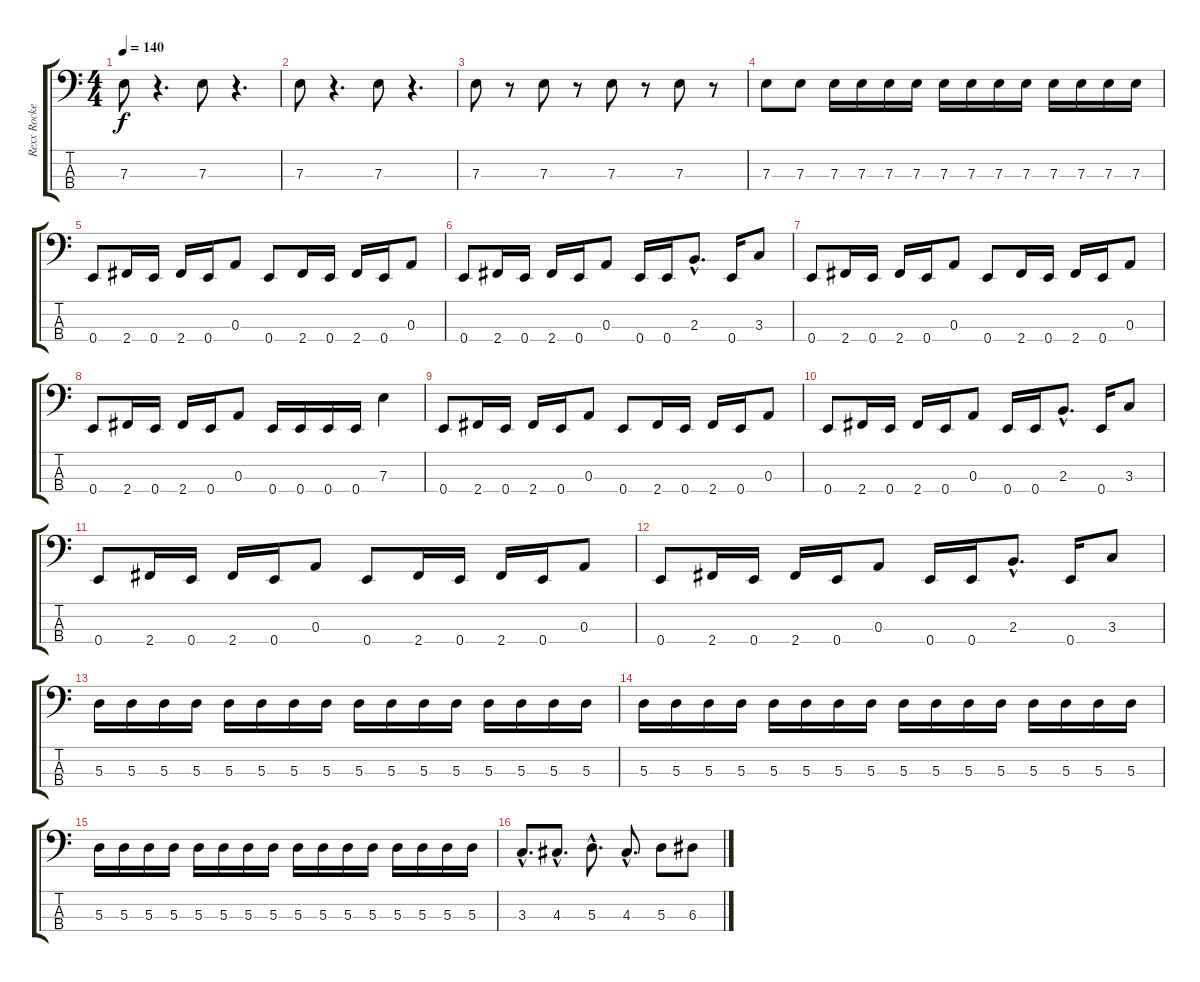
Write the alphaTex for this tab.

\track ("Rexx Rocker" "Rexx Rocke") {instrument electricbasspick}
\staff {score tabs}
\tuning (G2 D2 A1 E1) {hide}
\ts (4 4)
\tempo 140
\clef f4
\ks c
7.3.8{dy f} r.4{d} 7.3.8 r.4{d} |
7.3.8 r.4{d} 7.3.8 r.4{d} |
7.3.8 r.8 7.3.8 r.8 7.3.8 r.8 7.3.8 r.8 |
7.3.8 7.3.8 7.3.16 7.3.16 7.3.16 7.3.16 7.3.16 7.3.16 7.3.16 7.3.16 7.3.16 7.3.16 7.3.16 7.3.16 |
0.4.8 2.4.16 0.4.16 2.4.16 0.4.16 0.3.8 0.4.8 2.4.16 0.4.16 2.4.16 0.4.16 0.3.8 |
0.4.8 2.4.16 0.4.16 2.4.16 0.4.16 0.3.8 0.4.16 0.4.16 2.3{hac}.8{d} 0.4.16 3.3.8 |
0.4.8 2.4.16 0.4.16 2.4.16 0.4.16 0.3.8 0.4.8 2.4.16 0.4.16 2.4.16 0.4.16 0.3.8 |
0.4.8 2.4.16 0.4.16 2.4.16 0.4.16 0.3.8 0.4.16 0.4.16 0.4.16 0.4.16 7.3.4 |
0.4.8 2.4.16 0.4.16 2.4.16 0.4.16 0.3.8 0.4.8 2.4.16 0.4.16 2.4.16 0.4.16 0.3.8 |
0.4.8 2.4.16 0.4.16 2.4.16 0.4.16 0.3.8 0.4.16 0.4.16 2.3{hac}.8{d} 0.4.16 3.3.8 |
0.4.8 2.4.16 0.4.16 2.4.16 0.4.16 0.3.8 0.4.8 2.4.16 0.4.16 2.4.16 0.4.16 0.3.8 |
0.4.8 2.4.16 0.4.16 2.4.16 0.4.16 0.3.8 0.4.16 0.4.16 2.3{hac}.8{d} 0.4.16 3.3.8 |
5.3.16 5.3.16 5.3.16 5.3.16 5.3.16 5.3.16 5.3.16 5.3.16 5.3.16 5.3.16 5.3.16 5.3.16 5.3.16 5.3.16 5.3.16 5.3.16 |
5.3.16 5.3.16 5.3.16 5.3.16 5.3.16 5.3.16 5.3.16 5.3.16 5.3.16 5.3.16 5.3.16 5.3.16 5.3.16 5.3.16 5.3.16 5.3.16 |
5.3.16 5.3.16 5.3.16 5.3.16 5.3.16 5.3.16 5.3.16 5.3.16 5.3.16 5.3.16 5.3.16 5.3.16 5.3.16 5.3.16 5.3.16 5.3.16 |
3.3{hac}.8{d} 4.3{hac}.8{d} 5.3{hac}.8{d} 4.3{hac}.8{d} 5.3.8 6.3.8
